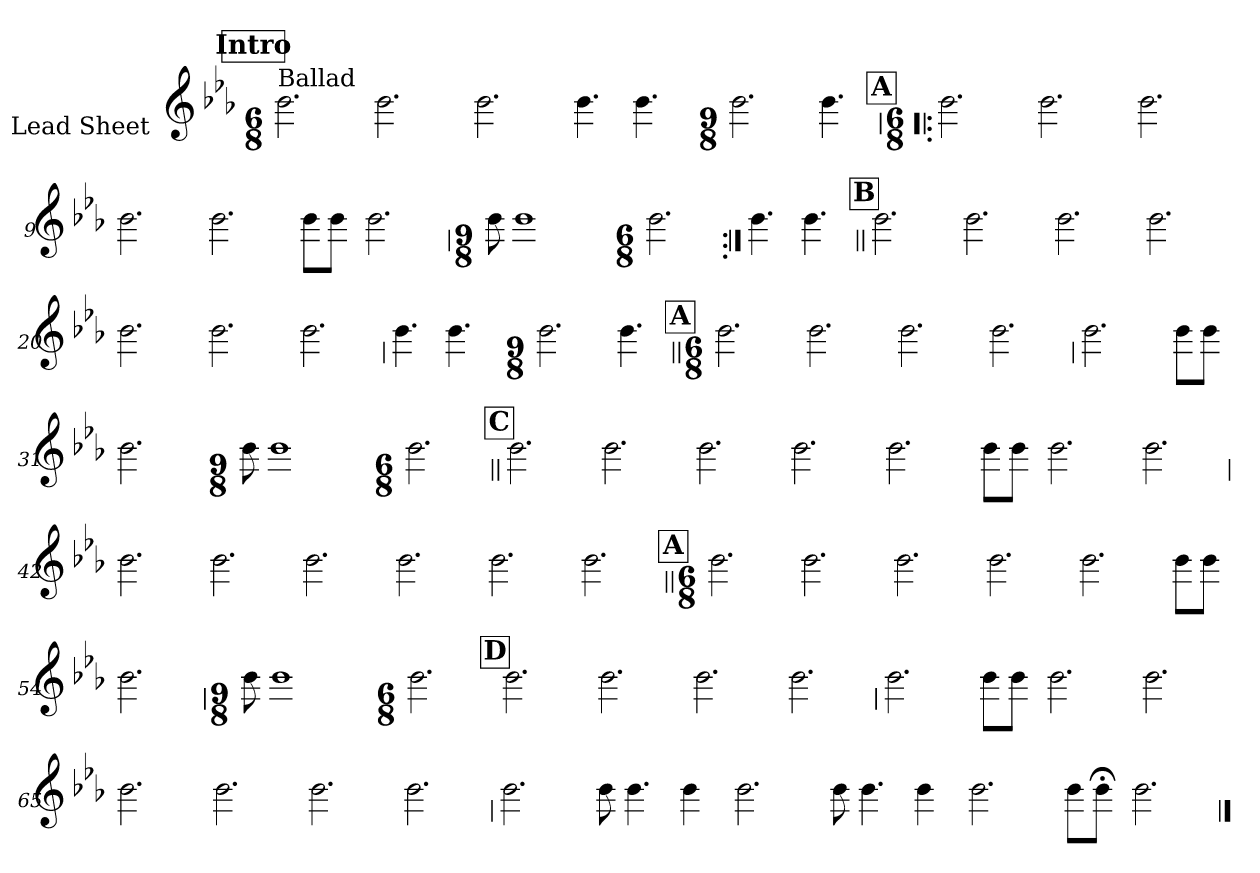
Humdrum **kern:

**kern
*part1
*staff1
*I"Lead Sheet
*stria0
*clefG2
*k[b-e-a-]
*c:
*M6/8
*MM60
!!LO:REH:place=s1:a:t=Intro
=1||
!LO:TX:a:t=Ballad
2.b-
=2-
2.b-
=3-
2.b-
=4-
4.b-
4.b-
=5-
*M9/8
2.b-
4.b-
!!LO:LB:g=z
!!LO:REH:place=s1:a:t=A
=6!|:
*M6/8
2.b-
=7-
2.b-
=8-
2.b-
=9-
2.b-
=10-
2.b-
=11-
8b-\L
8b-\J
=12-
2.b-
!!LO:LB:g=z
=13
*M9/8
8b-
1b-
=14-
*M6/8
2.b-
=15:|!
4.b-
4.b-
!!LO:LB:g=z
!!LO:REH:place=s1:a:t=B
=16||
2.b-
=17-
2.b-
=18-
2.b-
=19-
2.b-
=20-
2.b-
=21-
2.b-
=22-
2.b-
!!LO:LB:g=z
=23
4.b-
4.b-
=24-
*M9/8
2.b-
4.b-
!!LO:REH:place=s1:a:t=A
=25||
*M6/8
2.b-
=26-
2.b-
=27-
2.b-
=28-
2.b-
!!LO:LB:g=z
=29
2.b-
=30-
8b-\L
8b-\J
=31-
2.b-
=32-
*M9/8
8b-
1b-
=33-
*M6/8
2.b-
!!LO:LB:g=z
!!LO:REH:place=s1:a:t=C
=34||
2.b-
=35-
2.b-
=36-
2.b-
=37-
2.b-
=38-
2.b-
=39-
8b-\L
8b-\J
=40-
2.b-
=41-
2.b-
!!LO:LB:g=z
=42
2.b-
=43-
2.b-
=44-
2.b-
=45-
2.b-
=46-
2.b-
=47-
2.b-
!!LO:LB:g=z
!!LO:REH:place=s1:a:t=A
=48||
*M6/8
2.b-
=49-
2.b-
=50-
2.b-
=51-
2.b-
=52-
2.b-
=53-
8b-\L
8b-\J
=54-
2.b-
!!LO:LB:g=z
=55
*M9/8
8b-
1b-
=56-
*M6/8
2.b-
!!LO:REH:place=s1:a:t=D
=57-
2.b-
=58-
2.b-
=59-
2.b-
=60-
2.b-
!!LO:LB:g=z
=61
2.b-
=62-
8b-\L
8b-\J
=63-
2.b-
=64-
2.b-
=65-
2.b-
=66-
2.b-
=67-
2.b-
=68-
2.b-
!!LO:LB:g=z
=69
2.b-
=70-
8b-
4.b-
4b-
=71-
2.b-
=72-
8b-
4.b-
4b-
=73-
2.b-
=74-
8b-\L
8b-;\J
=75-
2.b-
==
*-
